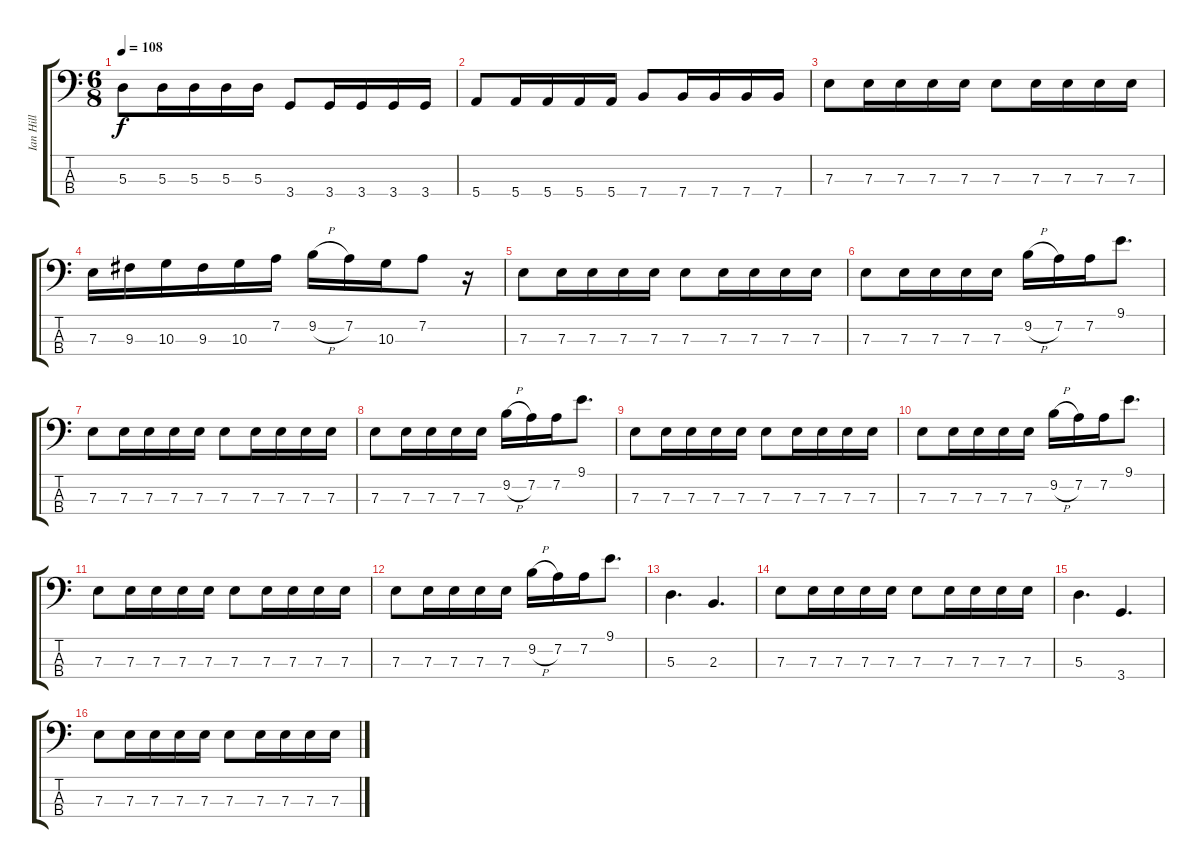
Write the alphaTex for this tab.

\track ("Ian Hill" "Ian Hill") {instrument electricbassfinger}
\staff {score tabs}
\tuning (G2 D2 A1 E1) {hide}
\ts (6 8)
\tempo 108
\clef f4
\ks c
5.3.8{dy f} 5.3.16 5.3.16 5.3.16 5.3.16 3.4.8 3.4.16 3.4.16 3.4.16 3.4.16 |
5.4.8 5.4.16 5.4.16 5.4.16 5.4.16 7.4.8 7.4.16 7.4.16 7.4.16 7.4.16 |
7.3.8 7.3.16 7.3.16 7.3.16 7.3.16 7.3.8 7.3.16 7.3.16 7.3.16 7.3.16 |
7.3.16 9.3.16 10.3.16 9.3.16 10.3.16 7.2.16 9.2{h}.16 7.2.16 10.3.16 7.2.8 r.16 |
7.3.8 7.3.16 7.3.16 7.3.16 7.3.16 7.3.8 7.3.16 7.3.16 7.3.16 7.3.16 |
7.3.8 7.3.16 7.3.16 7.3.16 7.3.16 9.2{h}.16 7.2.16 7.2.16 9.1.8{d} |
7.3.8 7.3.16 7.3.16 7.3.16 7.3.16 7.3.8 7.3.16 7.3.16 7.3.16 7.3.16 |
7.3.8 7.3.16 7.3.16 7.3.16 7.3.16 9.2{h}.16 7.2.16 7.2.16 9.1.8{d} |
7.3.8 7.3.16 7.3.16 7.3.16 7.3.16 7.3.8 7.3.16 7.3.16 7.3.16 7.3.16 |
7.3.8 7.3.16 7.3.16 7.3.16 7.3.16 9.2{h}.16 7.2.16 7.2.16 9.1.8{d} |
7.3.8 7.3.16 7.3.16 7.3.16 7.3.16 7.3.8 7.3.16 7.3.16 7.3.16 7.3.16 |
7.3.8 7.3.16 7.3.16 7.3.16 7.3.16 9.2{h}.16 7.2.16 7.2.16 9.1.8{d} |
5.3.4{d} 2.3.4{d} |
7.3.8 7.3.16 7.3.16 7.3.16 7.3.16 7.3.8 7.3.16 7.3.16 7.3.16 7.3.16 |
5.3.4{d} 3.4.4{d} |
7.3.8 7.3.16 7.3.16 7.3.16 7.3.16 7.3.8 7.3.16 7.3.16 7.3.16 7.3.16
